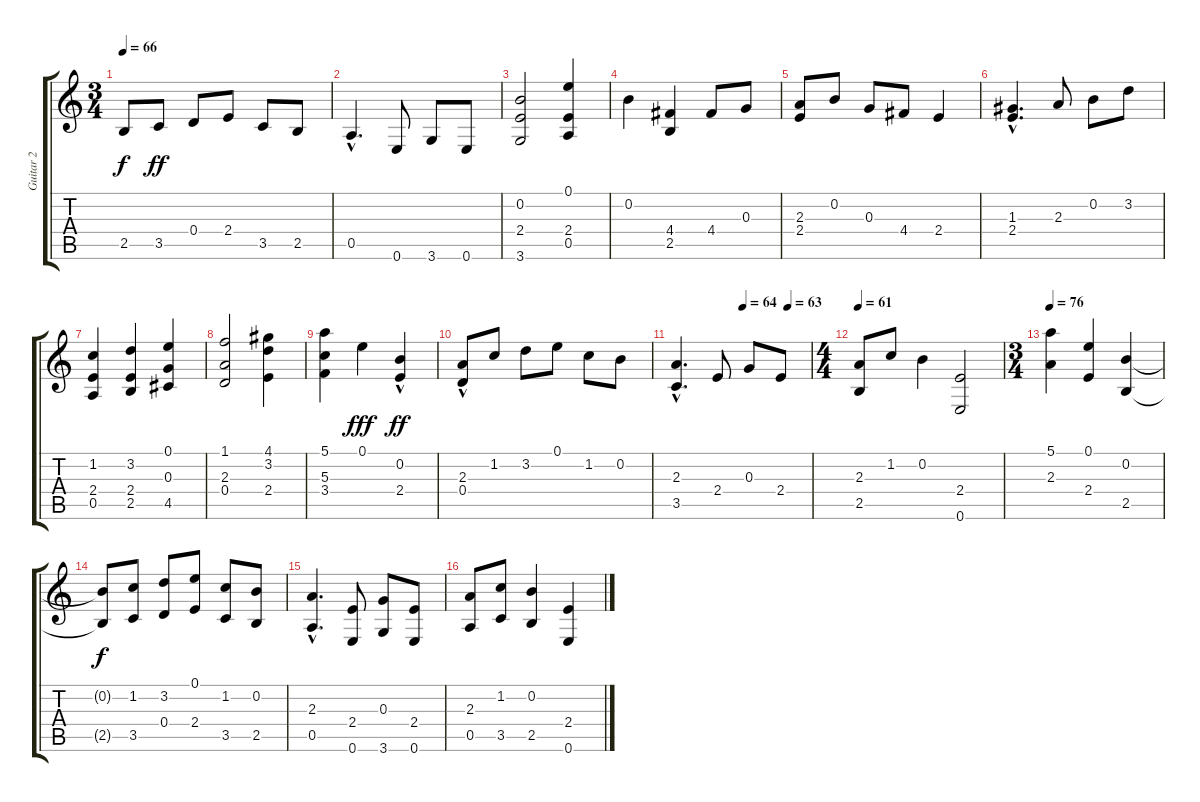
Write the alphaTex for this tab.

\track ("Guitar 2" "Guitar 2") {instrument acousticguitarnylon}
\staff {score tabs}
\tuning (E4 B3 G3 D3 A2 E2) {hide}
\ts (3 4)
\tempo 66
\clef g2
\ks c
2.5{t}.8{dy f} 3.5.8{dy ff} 0.4.8 2.4.8 3.5.8 2.5.8 |
0.5{hac}.4{d} 0.6.8 3.6.8 0.6.8 |
(0.2 2.4 3.6).2 (0.1 2.4 0.5).4 |
0.2.4 (4.4 2.5).4 4.4.8 0.3.8 |
(2.3 2.4).8 0.2.8 0.3.8 4.4.8 2.4.4 |
(1.3{hac} 2.4{hac}).4{d} 2.3.8 0.2.8 3.2.8 |
(1.2 2.4 0.5).4 (3.2 2.4 2.5).4 (0.1 0.3 4.5).4 |
(1.1 2.3 0.4).2 (4.1 3.2 2.4).4 |
(5.1 5.3 3.4).4 0.1.4{dy fff} (0.2{hac} 2.4).4{dy ff} |
(2.3{hac} 0.4{hac}).8 1.2.8 3.2.8 0.1.8 1.2.8 0.2.8 |
\tempo (64 0.5)
\tempo (63 0.8333333333333334)
(2.3{hac} 3.5{hac}).4{d} 2.4.8 0.3.8 2.4.8 |
\ts (4 4)
\tempo 61
(2.3 2.5).8 1.2.8 0.2.4 (2.4 0.6).2 |
\ts (3 4)
\tempo 76
(5.1 2.3).4 (0.1 2.4).4 (0.2 2.5).4 |
(0.2{t} 2.5{t}).8{dy f} (1.2 3.5).8 (3.2 0.4).8 (0.1 2.4).8 (1.2 3.5).8 (0.2 2.5).8 |
(2.3{hac} 0.5{hac}).4{d} (2.4 0.6).8 (0.3 3.6).8 (2.4 0.6).8 |
(2.3 0.5).8 (1.2 3.5).8 (0.2 2.5).4 (2.4 0.6).4
